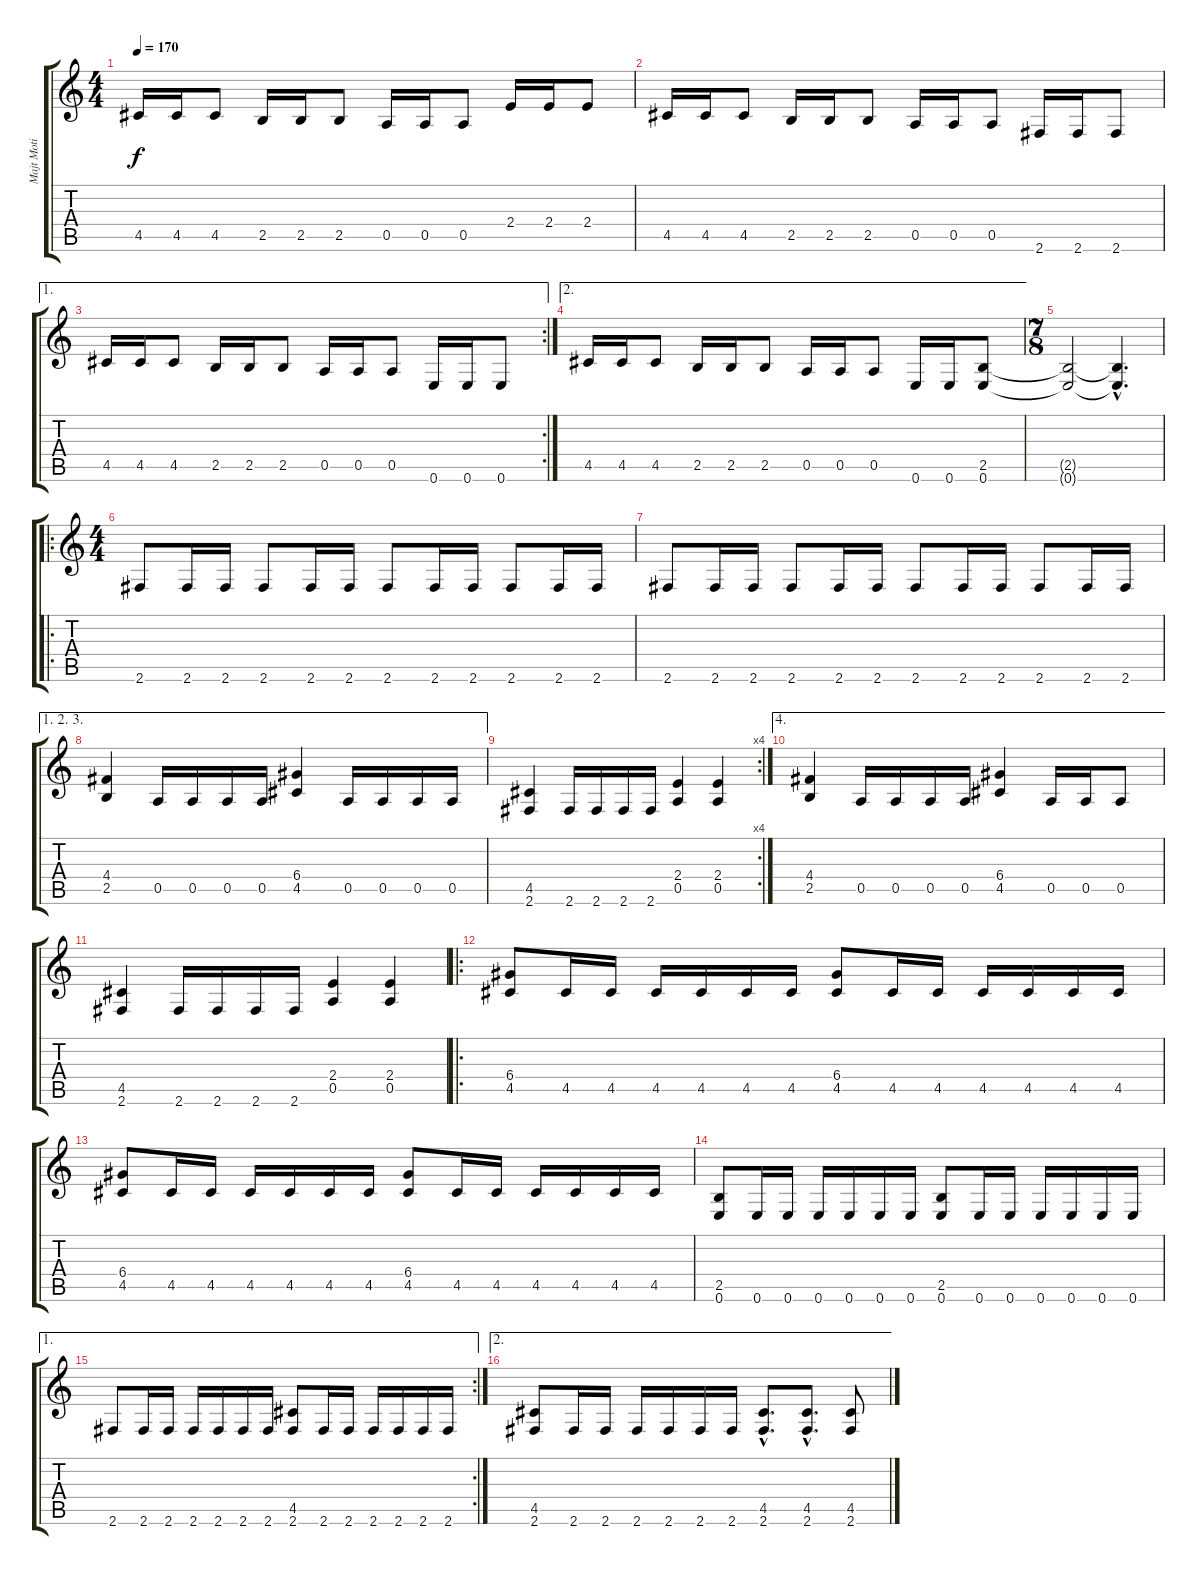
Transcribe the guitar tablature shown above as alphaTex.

\track ("Majt Moti (guitar)" "Majt Moti ") {instrument overdrivenguitar}
\staff {score tabs}
\tuning (E4 B3 G3 D3 A2 E2) {hide}
\ts (4 4)
\tempo 170
\clef g2
\ks c
4.5.16{dy f} 4.5.16 4.5.8 2.5.16 2.5.16 2.5.8 0.5.16 0.5.16 0.5.8 2.4.16 2.4.16 2.4.8 |
4.5.16 4.5.16 4.5.8 2.5.16 2.5.16 2.5.8 0.5.16 0.5.16 0.5.8 2.6.16 2.6.16 2.6.8 |
\ae 1
\rc 2
4.5.16 4.5.16 4.5.8 2.5.16 2.5.16 2.5.8 0.5.16 0.5.16 0.5.8 0.6.16 0.6.16 0.6.8 |
\ae 2
4.5.16 4.5.16 4.5.8 2.5.16 2.5.16 2.5.8 0.5.16 0.5.16 0.5.8 0.6.16 0.6.16 (2.5 0.6).8 |
\ts (7 8)
(2.5{t} 0.6{t}).2 (2.5{hac t} 0.6{hac t}).4{d} |
\ro
\ts (4 4)
2.6.8 2.6.16 2.6.16 2.6.8 2.6.16 2.6.16 2.6.8 2.6.16 2.6.16 2.6.8 2.6.16 2.6.16 |
2.6.8 2.6.16 2.6.16 2.6.8 2.6.16 2.6.16 2.6.8 2.6.16 2.6.16 2.6.8 2.6.16 2.6.16 |
\ae (1 2 3)
(4.4 2.5).4 0.5.16 0.5.16 0.5.16 0.5.16 (6.4 4.5).4 0.5.16 0.5.16 0.5.16 0.5.16 |
\rc 4
(4.5 2.6).4 2.6.16 2.6.16 2.6.16 2.6.16 (2.4 0.5).4 (2.4 0.5).4 |
\ae 4
(4.4 2.5).4 0.5.16 0.5.16 0.5.16 0.5.16 (6.4 4.5).4 0.5.16 0.5.16 0.5.8 |
(4.5 2.6).4 2.6.16 2.6.16 2.6.16 2.6.16 (2.4 0.5).4 (2.4 0.5).4 |
\ro
(6.4 4.5).8 4.5.16 4.5.16 4.5.16 4.5.16 4.5.16 4.5.16 (6.4 4.5).8 4.5.16 4.5.16 4.5.16 4.5.16 4.5.16 4.5.16 |
(6.4 4.5).8 4.5.16 4.5.16 4.5.16 4.5.16 4.5.16 4.5.16 (6.4 4.5).8 4.5.16 4.5.16 4.5.16 4.5.16 4.5.16 4.5.16 |
(2.5 0.6).8 0.6.16 0.6.16 0.6.16 0.6.16 0.6.16 0.6.16 (2.5 0.6).8 0.6.16 0.6.16 0.6.16 0.6.16 0.6.16 0.6.16 |
\ae 1
\rc 2
2.6.8 2.6.16 2.6.16 2.6.16 2.6.16 2.6.16 2.6.16 (4.5 2.6).8 2.6.16 2.6.16 2.6.16 2.6.16 2.6.16 2.6.16 |
\ae 2
(4.5 2.6).8 2.6.16 2.6.16 2.6.16 2.6.16 2.6.16 2.6.16 (4.5{hac} 2.6{hac}).8{d} (4.5{hac} 2.6{hac}).8{d} (4.5 2.6).8
